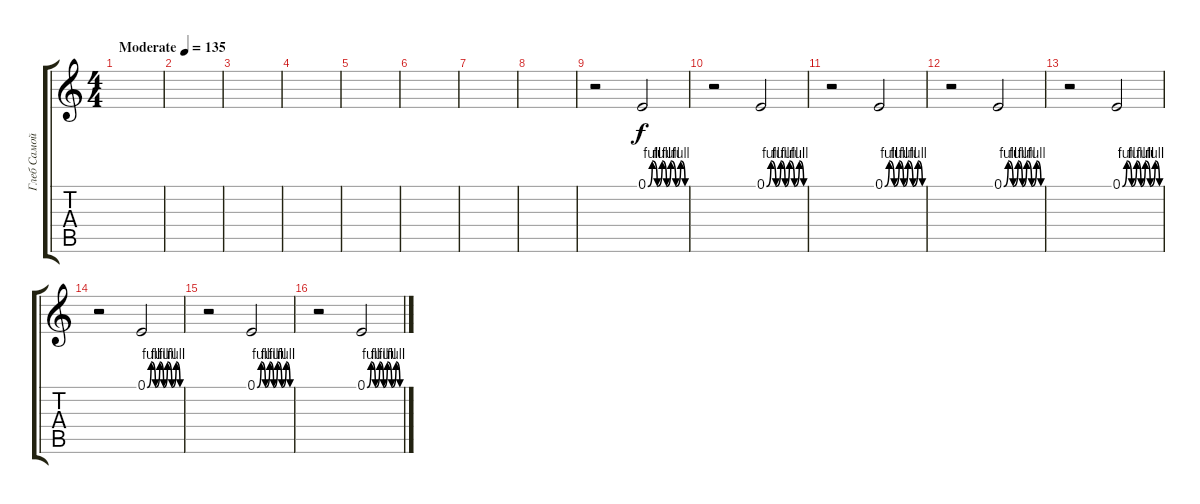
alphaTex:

\track ("Глеб Самойлов (fx)" "Глеб Самой") {instrument lead6voice}
\staff {score tabs}
\tuning (E4 B3 G3 D3 A2 E2) {hide}
\ts (4 4)
\tempo (135 "Moderate")
\clef g2
\ks c
|
|
|
|
|
|
|
|
r.2 0.1{be (custom 0 0 7 4 15 0 23 4 30 0 37 4 45 0 53 4 60 0)}.2 |
r.2 0.1{be (custom 0 0 7 4 15 0 23 4 30 0 37 4 45 0 53 4 60 0)}.2 |
r.2 0.1{be (custom 0 0 7 4 15 0 23 4 30 0 37 4 45 0 53 4 60 0)}.2 |
r.2 0.1{be (custom 0 0 7 4 15 0 23 4 30 0 37 4 45 0 53 4 60 0)}.2 |
r.2 0.1{be (custom 0 0 7 4 15 0 23 4 30 0 37 4 45 0 53 4 60 0)}.2 |
r.2 0.1{be (custom 0 0 7 4 15 0 23 4 30 0 37 4 45 0 53 4 60 0)}.2 |
r.2 0.1{be (custom 0 0 7 4 15 0 23 4 30 0 37 4 45 0 53 4 60 0)}.2 |
r.2 0.1{be (custom 0 0 7 4 15 0 23 4 30 0 37 4 45 0 53 4 60 0)}.2
